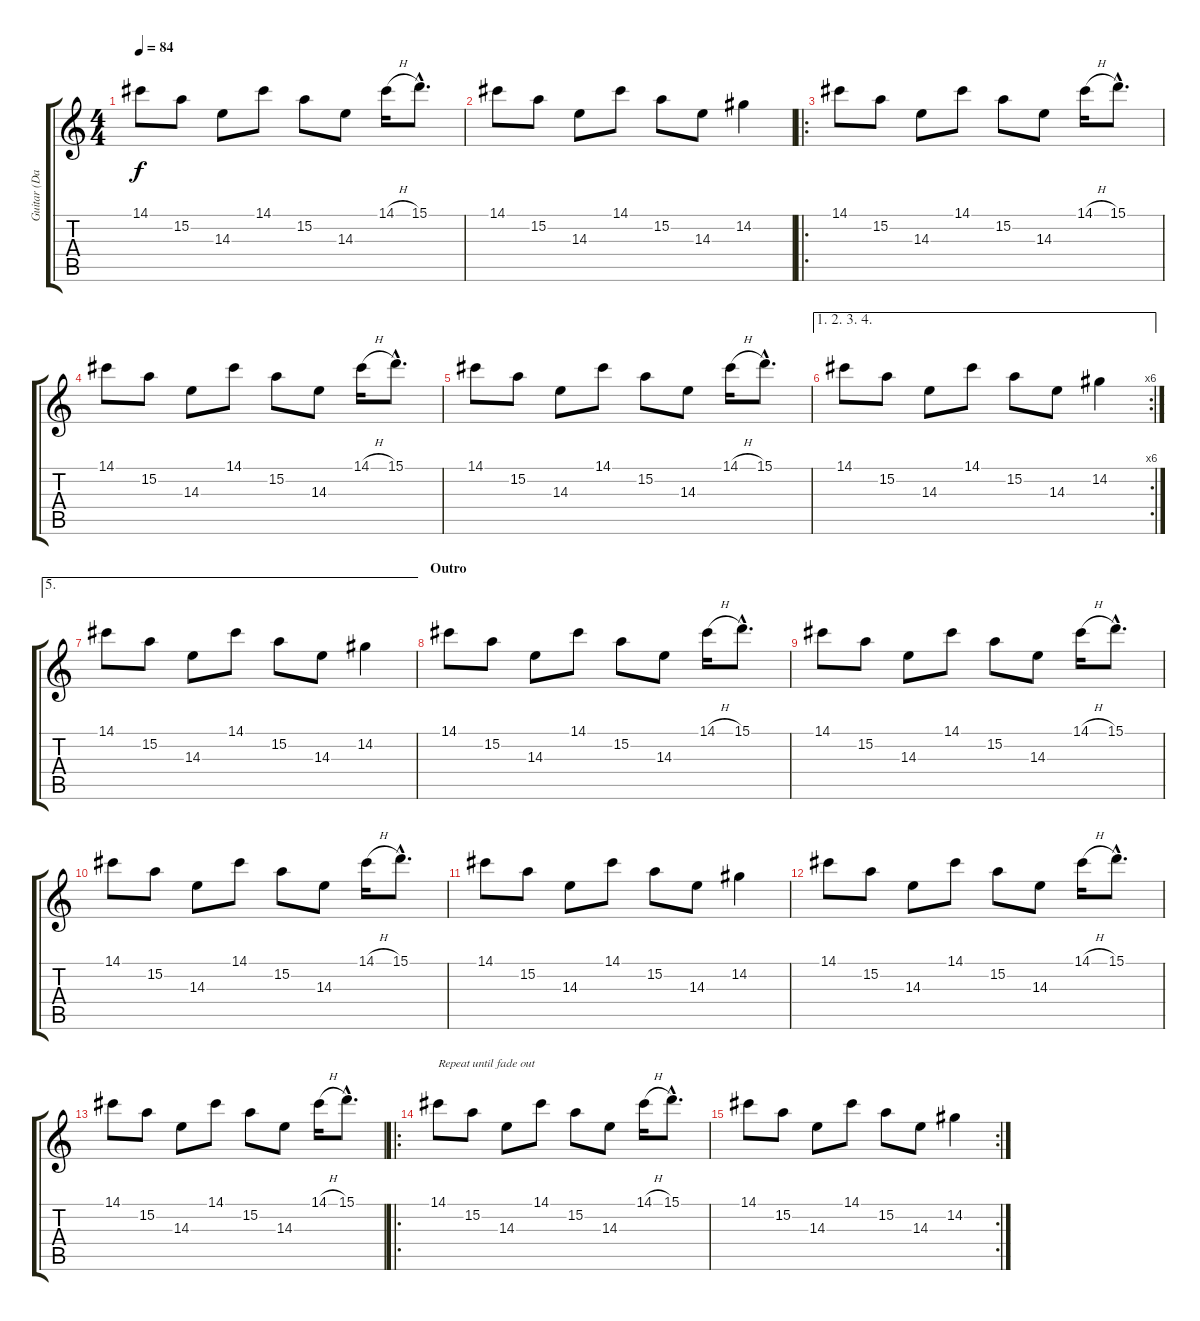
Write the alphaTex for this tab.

\track ("Guitar (Dave Matthews)" "Guitar (Da") {instrument electricguitarjazz}
\staff {score tabs}
\tuning (B3 Gb3 D3 A2 E2 B1) {hide}
\ts (4 4)
\tempo 84
\clef g2
\ks c
14.1.8{dy f} 15.2.8 14.3.8 14.1.8 15.2.8 14.3.8 14.1{h}.16 15.1{hac}.8{d} |
14.1.8 15.2.8 14.3.8 14.1.8 15.2.8 14.3.8 14.2.4 |
\ro
14.1.8 15.2.8 14.3.8 14.1.8 15.2.8 14.3.8 14.1{h}.16 15.1{hac}.8{d} |
14.1.8 15.2.8 14.3.8 14.1.8 15.2.8 14.3.8 14.1{h}.16 15.1{hac}.8{d} |
14.1.8 15.2.8 14.3.8 14.1.8 15.2.8 14.3.8 14.1{h}.16 15.1{hac}.8{d} |
\ae (1 2 3 4)
\rc 6
14.1.8 15.2.8 14.3.8 14.1.8 15.2.8 14.3.8 14.2.4 |
\ae 5
14.1.8 15.2.8 14.3.8 14.1.8 15.2.8 14.3.8 14.2.4 |
\section ("" "Outro")
14.1.8 15.2.8 14.3.8 14.1.8 15.2.8 14.3.8 14.1{h}.16 15.1{hac}.8{d} |
14.1.8 15.2.8 14.3.8 14.1.8 15.2.8 14.3.8 14.1{h}.16 15.1{hac}.8{d} |
14.1.8 15.2.8 14.3.8 14.1.8 15.2.8 14.3.8 14.1{h}.16 15.1{hac}.8{d} |
14.1.8 15.2.8 14.3.8 14.1.8 15.2.8 14.3.8 14.2.4 |
14.1.8 15.2.8 14.3.8 14.1.8 15.2.8 14.3.8 14.1{h}.16 15.1{hac}.8{d} |
14.1.8 15.2.8 14.3.8 14.1.8 15.2.8 14.3.8 14.1{h}.16 15.1{hac}.8{d} |
\ro
14.1.8{txt "Repeat until fade out"} 15.2.8 14.3.8 14.1.8 15.2.8 14.3.8 14.1{h}.16 15.1{hac}.8{d} |
\rc 2
14.1.8 15.2.8 14.3.8 14.1.8 15.2.8 14.3.8 14.2.4
